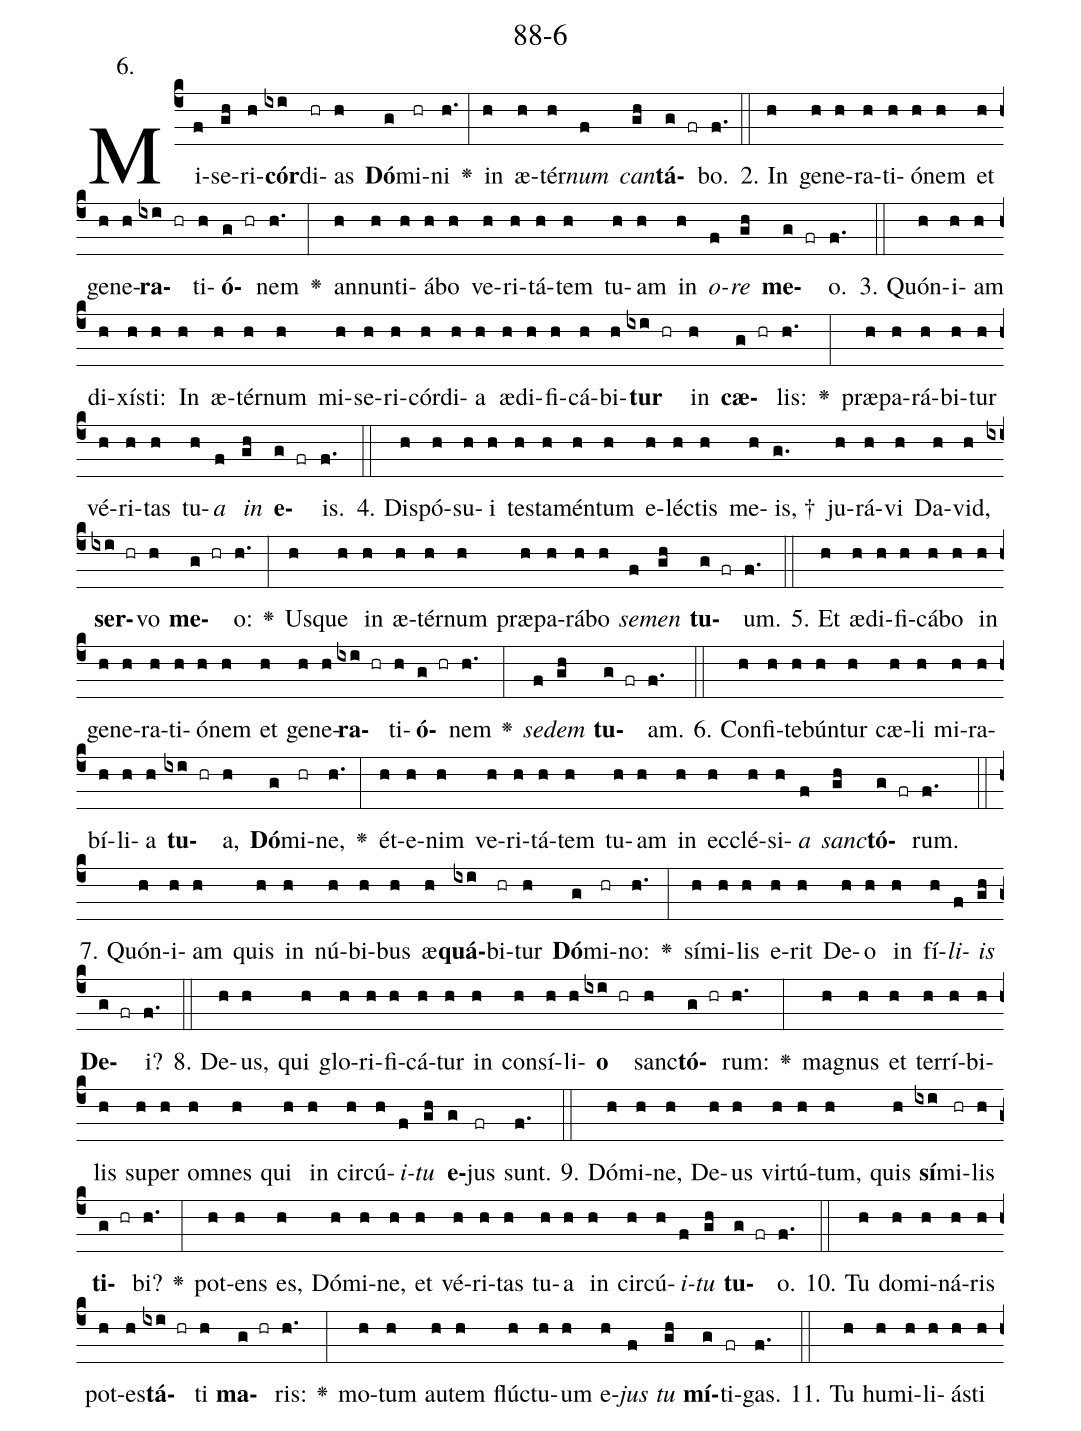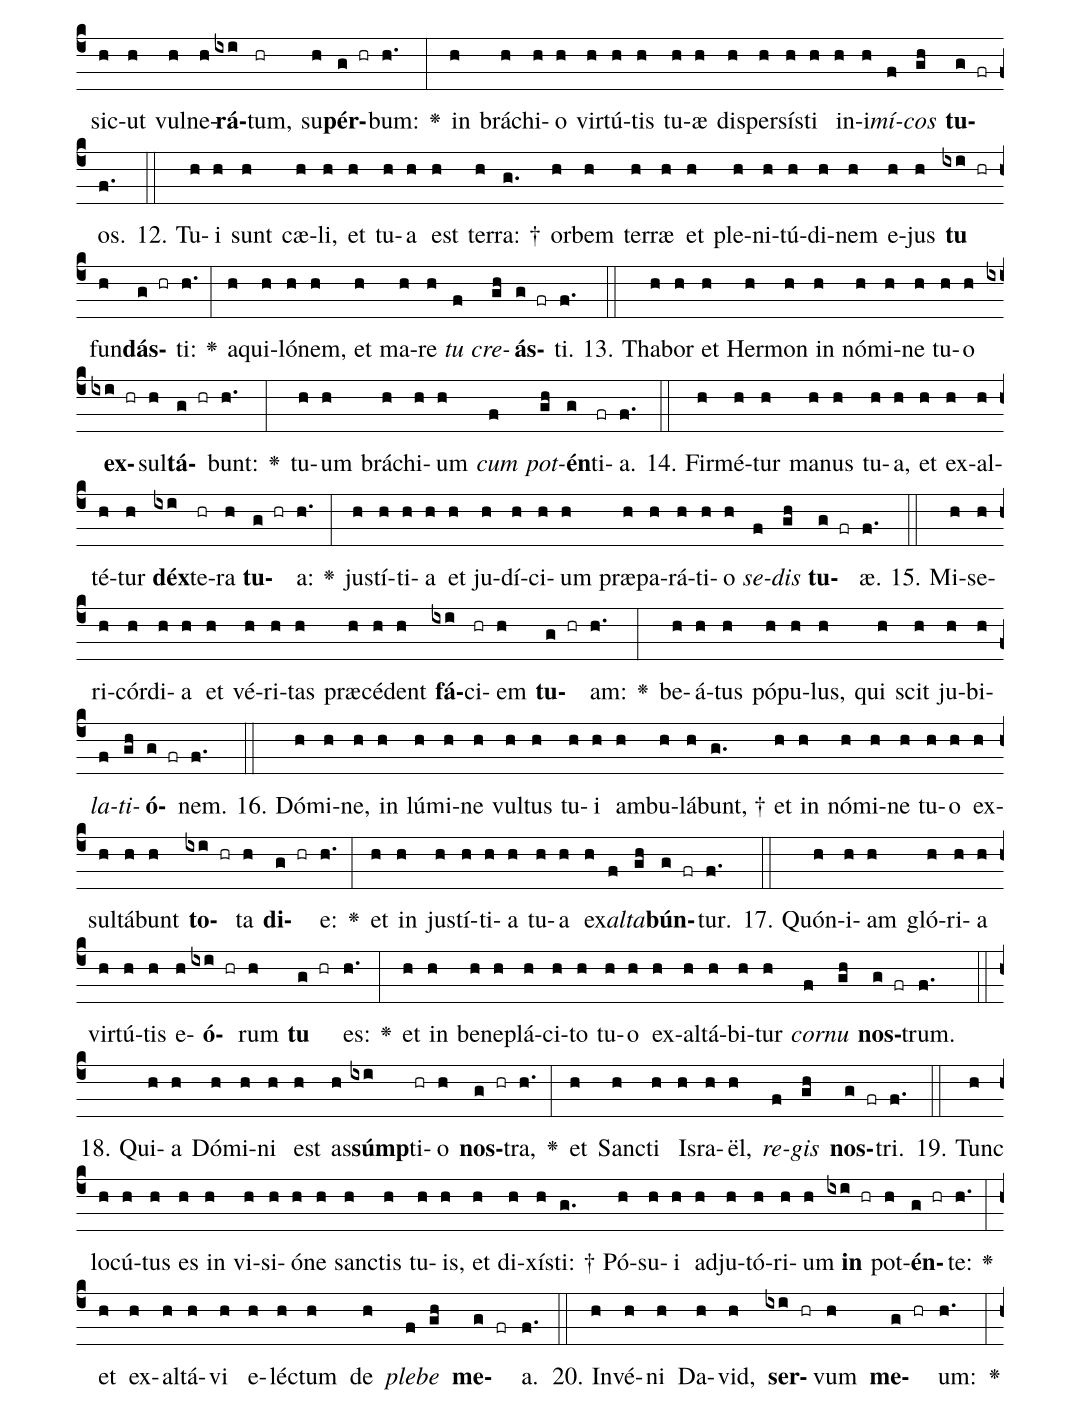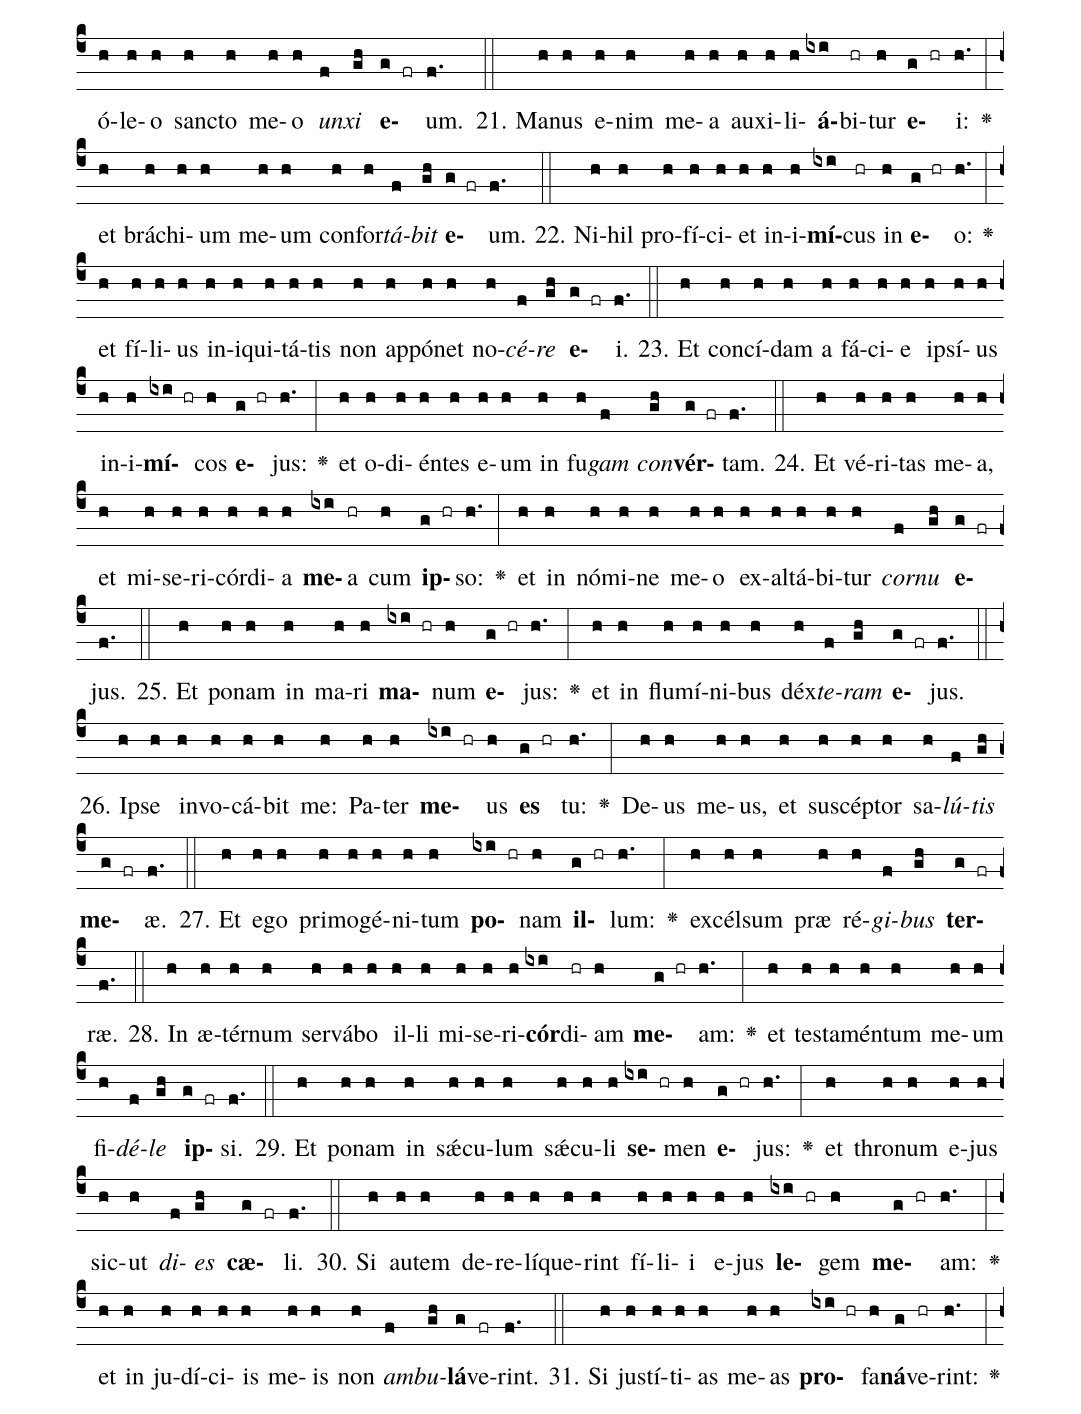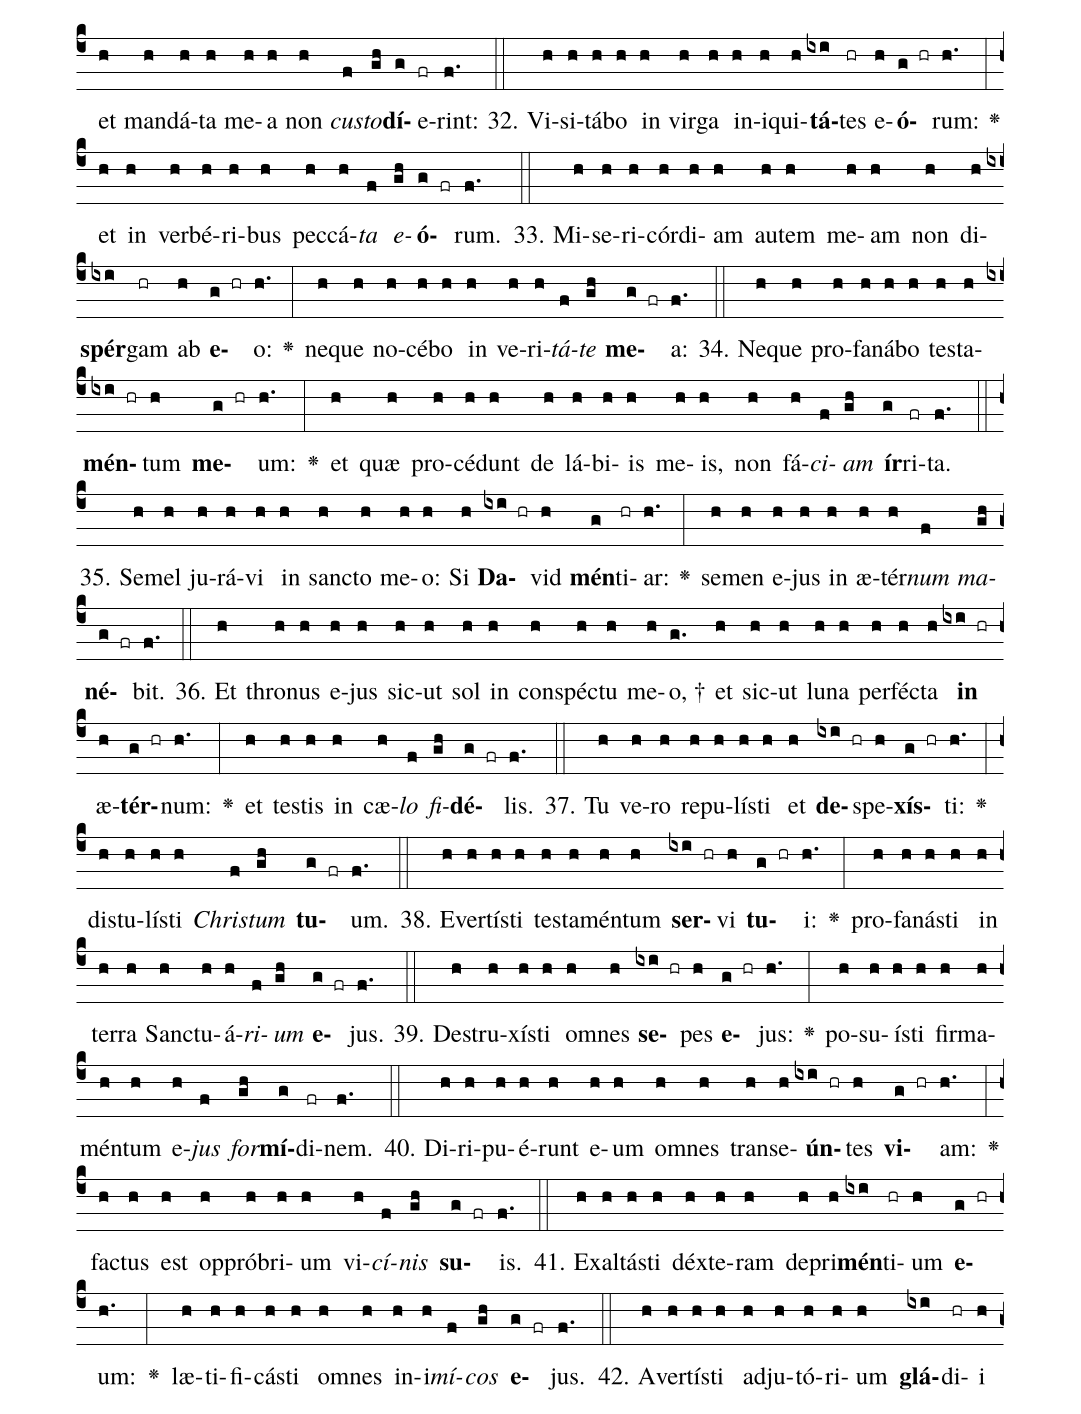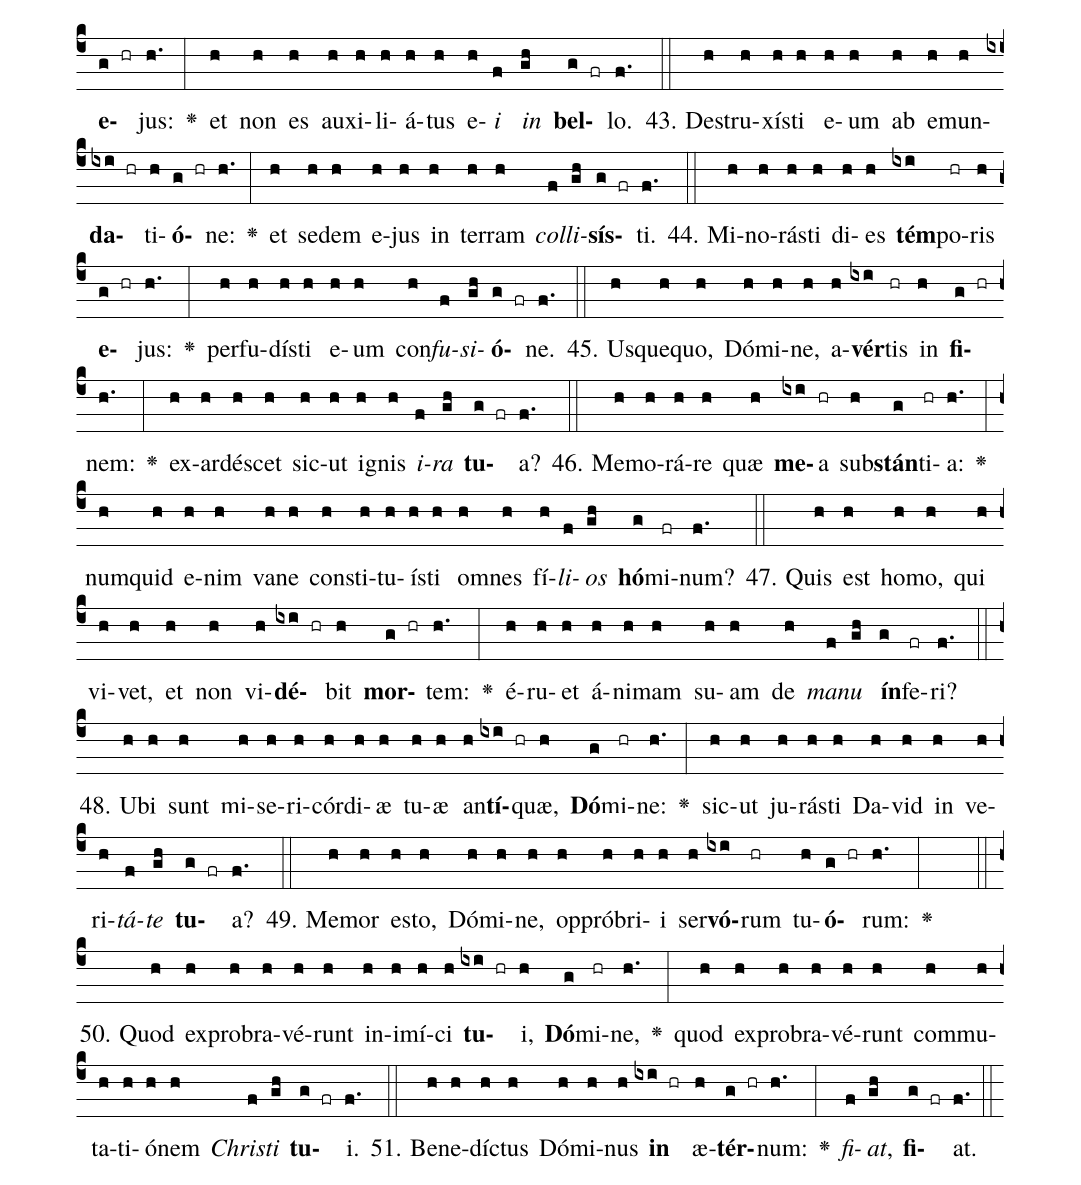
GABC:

name: 88-6;
annotation: 6.;
%%
(c4)Mi(f)se(gh)ri(h)<b>cór</b>(ixi)di(hr)as(h) <b>Dó</b>(g)mi(hr)ni(h.) <v>\greheightstar</v>(:) in(h) æ(h)tér(h)<i>num</i>(f) <i>can</i>(gh)<b>tá</b>(g fr)bo.(f.) (::)
2. In(h) ge(h)ne(h)ra(h)ti(h)ó(h)nem(h) et(h) ge(h)ne(h)<b>ra</b>(ixi hr)ti(h)<b>ó</b>(g hr)nem(h.) <v>\greheightstar</v>(:) an(h)nun(h)ti(h)á(h)bo(h) ve(h)ri(h)tá(h)tem(h) tu(h)am(h) in(h) <i>o</i>(f)<i>re</i>(gh) <b>me</b>(g fr)o.(f.) (::)
3. Quón(h)i(h)am(h) di(h)xís(h)ti:(h) In(h) æ(h)tér(h)num(h) mi(h)se(h)ri(h)cór(h)di(h)a(h) æ(h)di(h)fi(h)cá(h)bi(h)<b>tur</b>(ixi hr) in(h) <b>cæ</b>(g hr)lis:(h.) <v>\greheightstar</v>(:) præ(h)pa(h)rá(h)bi(h)tur(h) vé(h)ri(h)tas(h) tu(h)<i>a</i>(f) <i>in</i>(gh) <b>e</b>(g fr)is.(f.) (::)
4. Dis(h)pó(h)su(h)i(h) tes(h)ta(h)mén(h)tum(h) e(h)léc(h)tis(h) me(h)is, †(g.) ju(h)rá(h)vi(h) Da(h)vid,(h) <b>ser</b>(ixi hr)vo(h) <b>me</b>(g hr)o:(h.) <v>\greheightstar</v>(:) Us(h)que(h) in(h) æ(h)tér(h)num(h) præ(h)pa(h)rá(h)bo(h) <i>se</i>(f)<i>men</i>(gh) <b>tu</b>(g fr)um.(f.) (::)
5. Et(h) æ(h)di(h)fi(h)cá(h)bo(h) in(h) ge(h)ne(h)ra(h)ti(h)ó(h)nem(h) et(h) ge(h)ne(h)<b>ra</b>(ixi hr)ti(h)<b>ó</b>(g hr)nem(h.) <v>\greheightstar</v>(:) <i>se</i>(f)<i>dem</i>(gh) <b>tu</b>(g fr)am.(f.) (::)
6. Con(h)fi(h)te(h)bún(h)tur(h) cæ(h)li(h) mi(h)ra(h)bí(h)li(h)a(h) <b>tu</b>(ixi hr)a,(h) <b>Dó</b>(g)mi(hr)ne,(h.) <v>\greheightstar</v>(:) ét(h)e(h)nim(h) ve(h)ri(h)tá(h)tem(h) tu(h)am(h) in(h) ec(h)clé(h)si(h)<i>a</i>(f) <i>sanc</i>(gh)<b>tó</b>(g fr)rum.(f.) (::)
7. Quón(h)i(h)am(h) quis(h) in(h) nú(h)bi(h)bus(h) æ(h)<b>quá</b>(ixi)bi(hr)tur(h) <b>Dó</b>(g)mi(hr)no:(h.) <v>\greheightstar</v>(:) sí(h)mi(h)lis(h) e(h)rit(h) De(h)o(h) in(h) fí(h)<i>li</i>(f)<i>is</i>(gh) <b>De</b>(g fr)i?(f.) (::)
8. De(h)us,(h) qui(h) glo(h)ri(h)fi(h)cá(h)tur(h) in(h) con(h)sí(h)li(h)<b>o</b>(ixi hr) sanc(h)<b>tó</b>(g hr)rum:(h.) <v>\greheightstar</v>(:) ma(h)gnus(h) et(h) ter(h)rí(h)bi(h)lis(h) su(h)per(h) om(h)nes(h) qui(h) in(h) cir(h)cú(h)<i>i</i>(f)<i>tu</i>(gh) <b>e</b>(g)jus(fr) sunt.(f.) (::)
9. Dó(h)mi(h)ne,(h) De(h)us(h) vir(h)tú(h)tum,(h) quis(h) <b>sí</b>(ixi)mi(hr)lis(h) <b>ti</b>(g hr)bi?(h.) <v>\greheightstar</v>(:) pot(h)ens(h) es,(h) Dó(h)mi(h)ne,(h) et(h) vé(h)ri(h)tas(h) tu(h)a(h) in(h) cir(h)cú(h)<i>i</i>(f)<i>tu</i>(gh) <b>tu</b>(g fr)o.(f.) (::)
10. Tu(h) do(h)mi(h)ná(h)ris(h) pot(h)es(h)<b>tá</b>(ixi hr)ti(h) <b>ma</b>(g hr)ris:(h.) <v>\greheightstar</v>(:) mo(h)tum(h) au(h)tem(h) flúc(h)tu(h)um(h) e(h)<i>jus</i>(f) <i>tu</i>(gh) <b>mí</b>(g)ti(fr)gas.(f.) (::)
11. Tu(h) hu(h)mi(h)li(h)ás(h)ti(h) sic(h)ut(h) vul(h)ne(h)<b>rá</b>(ixi)tum,(hr) su(h)<b>pér</b>(g hr)bum:(h.) <v>\greheightstar</v>(:) in(h) brá(h)chi(h)o(h) vir(h)tú(h)tis(h) tu(h)æ(h) di(h)sper(h)sís(h)ti(h) in(h)i(h)<i>mí</i>(f)<i>cos</i>(gh) <b>tu</b>(g fr)os.(f.) (::)
12. Tu(h)i(h) sunt(h) cæ(h)li,(h) et(h) tu(h)a(h) est(h) ter(h)ra: †(g.) or(h)bem(h) ter(h)ræ(h) et(h) ple(h)ni(h)tú(h)di(h)nem(h) e(h)jus(h) <b>tu</b>(ixi hr) fun(h)<b>dás</b>(g hr)ti:(h.) <v>\greheightstar</v>(:) a(h)qui(h)ló(h)nem,(h) et(h) ma(h)re(h) <i>tu</i>(f) <i>cre</i>(gh)<b>ás</b>(g fr)ti.(f.) (::)
13. Tha(h)bor(h) et(h) Her(h)mon(h) in(h) nó(h)mi(h)ne(h) tu(h)o(h) <b>ex</b>(ixi hr)sul(h)<b>tá</b>(g hr)bunt:(h.) <v>\greheightstar</v>(:) tu(h)um(h) brá(h)chi(h)um(h) <i>cum</i>(f) <i>pot</i>(gh)<b>én</b>(g)ti(fr)a.(f.) (::)
14. Fir(h)mé(h)tur(h) ma(h)nus(h) tu(h)a,(h) et(h) ex(h)al(h)té(h)tur(h) <b>déx</b>(ixi)te(hr)ra(h) <b>tu</b>(g hr)a:(h.) <v>\greheightstar</v>(:) jus(h)tí(h)ti(h)a(h) et(h) ju(h)dí(h)ci(h)um(h) præ(h)pa(h)rá(h)ti(h)o(h) <i>se</i>(f)<i>dis</i>(gh) <b>tu</b>(g fr)æ.(f.) (::)
15. Mi(h)se(h)ri(h)cór(h)di(h)a(h) et(h) vé(h)ri(h)tas(h) præ(h)cé(h)dent(h) <b>fá</b>(ixi)ci(hr)em(h) <b>tu</b>(g hr)am:(h.) <v>\greheightstar</v>(:) be(h)á(h)tus(h) pó(h)pu(h)lus,(h) qui(h) scit(h) ju(h)bi(h)<i>la</i>(f)<i>ti</i>(gh)<b>ó</b>(g fr)nem.(f.) (::)
16. Dó(h)mi(h)ne,(h) in(h) lú(h)mi(h)ne(h) vul(h)tus(h) tu(h)i(h) am(h)bu(h)lá(h)bunt, †(g.) et(h) in(h) nó(h)mi(h)ne(h) tu(h)o(h) ex(h)sul(h)tá(h)bunt(h) <b>to</b>(ixi hr)ta(h) <b>di</b>(g hr)e:(h.) <v>\greheightstar</v>(:) et(h) in(h) jus(h)tí(h)ti(h)a(h) tu(h)a(h) ex(h)<i>al</i>(f)<i>ta</i>(gh)<b>bún</b>(g fr)tur.(f.) (::)
17. Quón(h)i(h)am(h) gló(h)ri(h)a(h) vir(h)tú(h)tis(h) e(h)<b>ó</b>(ixi hr)rum(h) <b>tu</b>(g hr) es:(h.) <v>\greheightstar</v>(:) et(h) in(h) be(h)ne(h)plá(h)ci(h)to(h) tu(h)o(h) ex(h)al(h)tá(h)bi(h)tur(h) <i>cor</i>(f)<i>nu</i>(gh) <b>nos</b>(g fr)trum.(f.) (::)
18. Qui(h)a(h) Dó(h)mi(h)ni(h) est(h) as(h)<b>súmp</b>(ixi)ti(hr)o(h) <b>nos</b>(g hr)tra,(h.) <v>\greheightstar</v>(:) et(h) Sanc(h)ti(h) Is(h)ra(h)ël,(h) <i>re</i>(f)<i>gis</i>(gh) <b>nos</b>(g fr)tri.(f.) (::)
19. Tunc(h) lo(h)cú(h)tus(h) es(h) in(h) vi(h)si(h)ó(h)ne(h) sanc(h)tis(h) tu(h)is,(h) et(h) di(h)xís(h)ti: †(g.) Pó(h)su(h)i(h) ad(h)ju(h)tó(h)ri(h)um(h) <b>in</b>(ixi hr) pot(h)<b>én</b>(g hr)te:(h.) <v>\greheightstar</v>(:) et(h) ex(h)al(h)tá(h)vi(h) e(h)léc(h)tum(h) de(h) <i>ple</i>(f)<i>be</i>(gh) <b>me</b>(g fr)a.(f.) (::)
20. In(h)vé(h)ni(h) Da(h)vid,(h) <b>ser</b>(ixi hr)vum(h) <b>me</b>(g hr)um:(h.) <v>\greheightstar</v>(:) ó(h)le(h)o(h) sanc(h)to(h) me(h)o(h) <i>un</i>(f)<i>xi</i>(gh) <b>e</b>(g fr)um.(f.) (::)
21. Ma(h)nus(h) e(h)nim(h) me(h)a(h) au(h)xi(h)li(h)<b>á</b>(ixi)bi(hr)tur(h) <b>e</b>(g hr)i:(h.) <v>\greheightstar</v>(:) et(h) brá(h)chi(h)um(h) me(h)um(h) con(h)for(h)<i>tá</i>(f)<i>bit</i>(gh) <b>e</b>(g fr)um.(f.) (::)
22. Ni(h)hil(h) pro(h)fí(h)ci(h)et(h) in(h)i(h)<b>mí</b>(ixi)cus(hr) in(h) <b>e</b>(g hr)o:(h.) <v>\greheightstar</v>(:) et(h) fí(h)li(h)us(h) in(h)i(h)qui(h)tá(h)tis(h) non(h) ap(h)pó(h)net(h) no(h)<i>cé</i>(f)<i>re</i>(gh) <b>e</b>(g fr)i.(f.) (::)
23. Et(h) con(h)cí(h)dam(h) a(h) fá(h)ci(h)e(h) ip(h)sí(h)us(h) in(h)i(h)<b>mí</b>(ixi hr)cos(h) <b>e</b>(g hr)jus:(h.) <v>\greheightstar</v>(:) et(h) o(h)di(h)én(h)tes(h) e(h)um(h) in(h) fu(h)<i>gam</i>(f) <i>con</i>(gh)<b>vér</b>(g fr)tam.(f.) (::)
24. Et(h) vé(h)ri(h)tas(h) me(h)a,(h) et(h) mi(h)se(h)ri(h)cór(h)di(h)a(h) <b>me</b>(ixi)a(hr) cum(h) <b>ip</b>(g hr)so:(h.) <v>\greheightstar</v>(:) et(h) in(h) nó(h)mi(h)ne(h) me(h)o(h) ex(h)al(h)tá(h)bi(h)tur(h) <i>cor</i>(f)<i>nu</i>(gh) <b>e</b>(g fr)jus.(f.) (::)
25. Et(h) po(h)nam(h) in(h) ma(h)ri(h) <b>ma</b>(ixi hr)num(h) <b>e</b>(g hr)jus:(h.) <v>\greheightstar</v>(:) et(h) in(h) flu(h)mí(h)ni(h)bus(h) déx(h)<i>te</i>(f)<i>ram</i>(gh) <b>e</b>(g fr)jus.(f.) (::)
26. Ip(h)se(h) in(h)vo(h)cá(h)bit(h) me:(h) Pa(h)ter(h) <b>me</b>(ixi hr)us(h) <b>es</b>(g hr) tu:(h.) <v>\greheightstar</v>(:) De(h)us(h) me(h)us,(h) et(h) su(h)scép(h)tor(h) sa(h)<i>lú</i>(f)<i>tis</i>(gh) <b>me</b>(g fr)æ.(f.) (::)
27. Et(h) e(h)go(h) pri(h)mo(h)gé(h)ni(h)tum(h) <b>po</b>(ixi hr)nam(h) <b>il</b>(g hr)lum:(h.) <v>\greheightstar</v>(:) ex(h)cél(h)sum(h) præ(h) ré(h)<i>gi</i>(f)<i>bus</i>(gh) <b>ter</b>(g fr)ræ.(f.) (::)
28. In(h) æ(h)tér(h)num(h) ser(h)vá(h)bo(h) il(h)li(h) mi(h)se(h)ri(h)<b>cór</b>(ixi)di(hr)am(h) <b>me</b>(g hr)am:(h.) <v>\greheightstar</v>(:) et(h) tes(h)ta(h)mén(h)tum(h) me(h)um(h) fi(h)<i>dé</i>(f)<i>le</i>(gh) <b>ip</b>(g fr)si.(f.) (::)
29. Et(h) po(h)nam(h) in(h) sǽ(h)cu(h)lum(h) sǽ(h)cu(h)li(h) <b>se</b>(ixi hr)men(h) <b>e</b>(g hr)jus:(h.) <v>\greheightstar</v>(:) et(h) thro(h)num(h) e(h)jus(h) sic(h)ut(h) <i>di</i>(f)<i>es</i>(gh) <b>cæ</b>(g fr)li.(f.) (::)
30. Si(h) au(h)tem(h) de(h)re(h)lí(h)que(h)rint(h) fí(h)li(h)i(h) e(h)jus(h) <b>le</b>(ixi hr)gem(h) <b>me</b>(g hr)am:(h.) <v>\greheightstar</v>(:) et(h) in(h) ju(h)dí(h)ci(h)is(h) me(h)is(h) non(h) <i>am</i>(f)<i>bu</i>(gh)<b>lá</b>(g)ve(fr)rint.(f.) (::)
31. Si(h) jus(h)tí(h)ti(h)as(h) me(h)as(h) <b>pro</b>(ixi hr)fa(h)<b>ná</b>(g)ve(hr)rint:(h.) <v>\greheightstar</v>(:) et(h) man(h)dá(h)ta(h) me(h)a(h) non(h) <i>cus</i>(f)<i>to</i>(gh)<b>dí</b>(g)e(fr)rint:(f.) (::)
32. Vi(h)si(h)tá(h)bo(h) in(h) vir(h)ga(h) in(h)i(h)qui(h)<b>tá</b>(ixi)tes(hr) e(h)<b>ó</b>(g hr)rum:(h.) <v>\greheightstar</v>(:) et(h) in(h) ver(h)bé(h)ri(h)bus(h) pec(h)cá(h)<i>ta</i>(f) <i>e</i>(gh)<b>ó</b>(g fr)rum.(f.) (::)
33. Mi(h)se(h)ri(h)cór(h)di(h)am(h) au(h)tem(h) me(h)am(h) non(h) di(h)<b>spér</b>(ixi)gam(hr) ab(h) <b>e</b>(g hr)o:(h.) <v>\greheightstar</v>(:) ne(h)que(h) no(h)cé(h)bo(h) in(h) ve(h)ri(h)<i>tá</i>(f)<i>te</i>(gh) <b>me</b>(g fr)a:(f.) (::)
34. Ne(h)que(h) pro(h)fa(h)ná(h)bo(h) tes(h)ta(h)<b>mén</b>(ixi hr)tum(h) <b>me</b>(g hr)um:(h.) <v>\greheightstar</v>(:) et(h) quæ(h) pro(h)cé(h)dunt(h) de(h) lá(h)bi(h)is(h) me(h)is,(h) non(h) fá(h)<i>ci</i>(f)<i>am</i>(gh) <b>ír</b>(g)ri(fr)ta.(f.) (::)
35. Se(h)mel(h) ju(h)rá(h)vi(h) in(h) sanc(h)to(h) me(h)o:(h) Si(h) <b>Da</b>(ixi hr)vid(h) <b>mén</b>(g)ti(hr)ar:(h.) <v>\greheightstar</v>(:) se(h)men(h) e(h)jus(h) in(h) æ(h)tér(h)<i>num</i>(f) <i>ma</i>(gh)<b>né</b>(g fr)bit.(f.) (::)
36. Et(h) thro(h)nus(h) e(h)jus(h) sic(h)ut(h) sol(h) in(h) con(h)spéc(h)tu(h) me(h)o, †(g.) et(h) sic(h)ut(h) lu(h)na(h) per(h)féc(h)ta(h) <b>in</b>(ixi hr) æ(h)<b>tér</b>(g hr)num:(h.) <v>\greheightstar</v>(:) et(h) tes(h)tis(h) in(h) cæ(h)<i>lo</i>(f) <i>fi</i>(gh)<b>dé</b>(g fr)lis.(f.) (::)
37. Tu(h) ve(h)ro(h) re(h)pu(h)lís(h)ti(h) et(h) <b>de</b>(ixi hr)spe(h)<b>xís</b>(g hr)ti:(h.) <v>\greheightstar</v>(:) dis(h)tu(h)lís(h)ti(h) <i>Chris</i>(f)<i>tum</i>(gh) <b>tu</b>(g fr)um.(f.) (::)
38. E(h)ver(h)tís(h)ti(h) tes(h)ta(h)mén(h)tum(h) <b>ser</b>(ixi hr)vi(h) <b>tu</b>(g hr)i:(h.) <v>\greheightstar</v>(:) pro(h)fa(h)nás(h)ti(h) in(h) ter(h)ra(h) Sanc(h)tu(h)á(h)<i>ri</i>(f)<i>um</i>(gh) <b>e</b>(g fr)jus.(f.) (::)
39. De(h)stru(h)xís(h)ti(h) om(h)nes(h) <b>se</b>(ixi hr)pes(h) <b>e</b>(g hr)jus:(h.) <v>\greheightstar</v>(:) po(h)su(h)ís(h)ti(h) fir(h)ma(h)mén(h)tum(h) e(h)<i>jus</i>(f) <i>for</i>(gh)<b>mí</b>(g)di(fr)nem.(f.) (::)
40. Di(h)ri(h)pu(h)é(h)runt(h) e(h)um(h) om(h)nes(h) trans(h)e(h)<b>ún</b>(ixi hr)tes(h) <b>vi</b>(g hr)am:(h.) <v>\greheightstar</v>(:) fac(h)tus(h) est(h) op(h)pró(h)bri(h)um(h) vi(h)<i>cí</i>(f)<i>nis</i>(gh) <b>su</b>(g fr)is.(f.) (::)
41. Ex(h)al(h)tás(h)ti(h) déx(h)te(h)ram(h) de(h)pri(h)<b>mén</b>(ixi)ti(hr)um(h) <b>e</b>(g hr)um:(h.) <v>\greheightstar</v>(:) læ(h)ti(h)fi(h)cás(h)ti(h) om(h)nes(h) in(h)i(h)<i>mí</i>(f)<i>cos</i>(gh) <b>e</b>(g fr)jus.(f.) (::)
42. A(h)ver(h)tís(h)ti(h) ad(h)ju(h)tó(h)ri(h)um(h) <b>glá</b>(ixi)di(hr)i(h) <b>e</b>(g hr)jus:(h.) <v>\greheightstar</v>(:) et(h) non(h) es(h) au(h)xi(h)li(h)á(h)tus(h) e(h)<i>i</i>(f) <i>in</i>(gh) <b>bel</b>(g fr)lo.(f.) (::)
43. De(h)stru(h)xís(h)ti(h) e(h)um(h) ab(h) e(h)mun(h)<b>da</b>(ixi hr)ti(h)<b>ó</b>(g hr)ne:(h.) <v>\greheightstar</v>(:) et(h) se(h)dem(h) e(h)jus(h) in(h) ter(h)ram(h) <i>col</i>(f)<i>li</i>(gh)<b>sís</b>(g fr)ti.(f.) (::)
44. Mi(h)no(h)rás(h)ti(h) di(h)es(h) <b>tém</b>(ixi)po(hr)ris(h) <b>e</b>(g hr)jus:(h.) <v>\greheightstar</v>(:) per(h)fu(h)dís(h)ti(h) e(h)um(h) con(h)<i>fu</i>(f)<i>si</i>(gh)<b>ó</b>(g fr)ne.(f.) (::)
45. Us(h)que(h)quo,(h) Dó(h)mi(h)ne,(h) a(h)<b>vér</b>(ixi)tis(hr) in(h) <b>fi</b>(g hr)nem:(h.) <v>\greheightstar</v>(:) ex(h)ar(h)dé(h)scet(h) sic(h)ut(h) i(h)gnis(h) <i>i</i>(f)<i>ra</i>(gh) <b>tu</b>(g fr)a?(f.) (::)
46. Me(h)mo(h)rá(h)re(h) quæ(h) <b>me</b>(ixi)a(hr) sub(h)<b>stán</b>(g)ti(hr)a:(h.) <v>\greheightstar</v>(:) num(h)quid(h) e(h)nim(h) va(h)ne(h) con(h)sti(h)tu(h)ís(h)ti(h) om(h)nes(h) fí(h)<i>li</i>(f)<i>os</i>(gh) <b>hó</b>(g)mi(fr)num?(f.) (::)
47. Quis(h) est(h) ho(h)mo,(h) qui(h) vi(h)vet,(h) et(h) non(h) vi(h)<b>dé</b>(ixi hr)bit(h) <b>mor</b>(g hr)tem:(h.) <v>\greheightstar</v>(:) é(h)ru(h)et(h) á(h)ni(h)mam(h) su(h)am(h) de(h) <i>ma</i>(f)<i>nu</i>(gh) <b>ín</b>(g)fe(fr)ri?(f.) (::)
48. U(h)bi(h) sunt(h) mi(h)se(h)ri(h)cór(h)di(h)æ(h) tu(h)æ(h) an(h)<b>tí</b>(ixi hr)quæ,(h) <b>Dó</b>(g)mi(hr)ne:(h.) <v>\greheightstar</v>(:) sic(h)ut(h) ju(h)rás(h)ti(h) Da(h)vid(h) in(h) ve(h)ri(h)<i>tá</i>(f)<i>te</i>(gh) <b>tu</b>(g fr)a?(f.) (::)
49. Me(h)mor(h) es(h)to,(h) Dó(h)mi(h)ne,(h) op(h)pró(h)bri(h)i(h) ser(h)<b>vó</b>(ixi)rum(hr) tu(h)<b>ó</b>(g hr)rum:(h.) <v>\greheightstar</v>(:)  (::)
50. Quod(h) ex(h)pro(h)bra(h)vé(h)runt(h) in(h)i(h)mí(h)ci(h) <b>tu</b>(ixi hr)i,(h) <b>Dó</b>(g)mi(hr)ne,(h.) <v>\greheightstar</v>(:) quod(h) ex(h)pro(h)bra(h)vé(h)runt(h) com(h)mu(h)ta(h)ti(h)ó(h)nem(h) <i>Chris</i>(f)<i>ti</i>(gh) <b>tu</b>(g fr)i.(f.) (::)
51. Be(h)ne(h)díc(h)tus(h) Dó(h)mi(h)nus(h) <b>in</b>(ixi hr) æ(h)<b>tér</b>(g hr)num:(h.) <v>\greheightstar</v>(:) <i>fi</i>(f)<i>at</i>,(gh) <b>fi</b>(g fr)at.(f.) (::)
